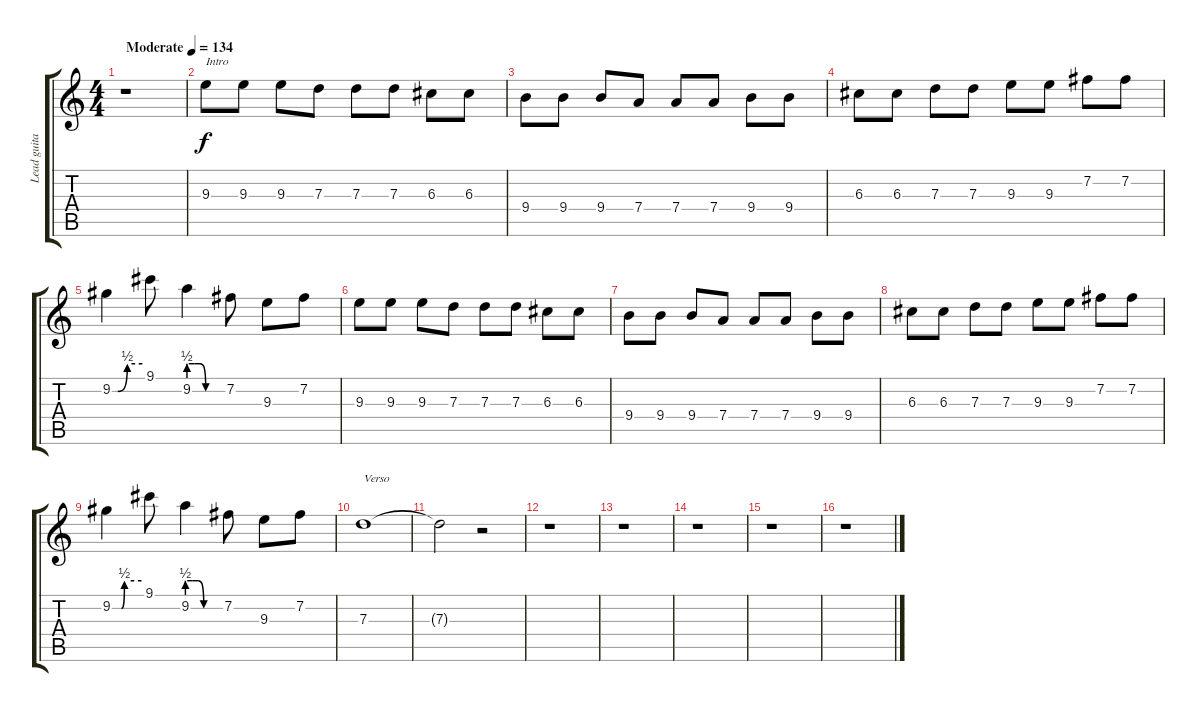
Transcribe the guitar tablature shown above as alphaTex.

\track ("Lead guitar" "Lead guita") {instrument distortionguitar}
\staff {score tabs}
\tuning (E4 B3 G3 D3 A2 E2) {hide}
\ts (4 4)
\tempo (134 "Moderate")
\clef g2
\ks c
r.1{dy f instrument distortionguitar} |
9.3.8{txt "Intro"} 9.3.8 9.3.8 7.3.8 7.3.8 7.3.8 6.3.8 6.3.8 |
9.4.8 9.4.8 9.4.8 7.4.8 7.4.8 7.4.8 9.4.8 9.4.8 |
6.3.8 6.3.8 7.3.8 7.3.8 9.3.8 9.3.8 7.2.8 7.2.8 |
9.2{be (custom 0 0 11 0 30 2 60 2)}.4 9.1.8 9.2{be (custom 0 2 10 2 20 2 30 0 60 0)}.4 7.2.8 9.3.8 7.2.8 |
9.3.8 9.3.8 9.3.8 7.3.8 7.3.8 7.3.8 6.3.8 6.3.8 |
9.4.8 9.4.8 9.4.8 7.4.8 7.4.8 7.4.8 9.4.8 9.4.8 |
6.3.8 6.3.8 7.3.8 7.3.8 9.3.8 9.3.8 7.2.8 7.2.8 |
9.2{be (custom 0 0 19 0 25 2 60 2)}.4 9.1.8 9.2{be (custom 0 2 10 2 20 2 30 0 60 0)}.4 7.2.8 9.3.8 7.2.8 |
7.3.1{txt "Verso"} |
7.3{t}.2 r.2 |
r.1 |
r.1 |
r.1 |
r.1 |
r.1
